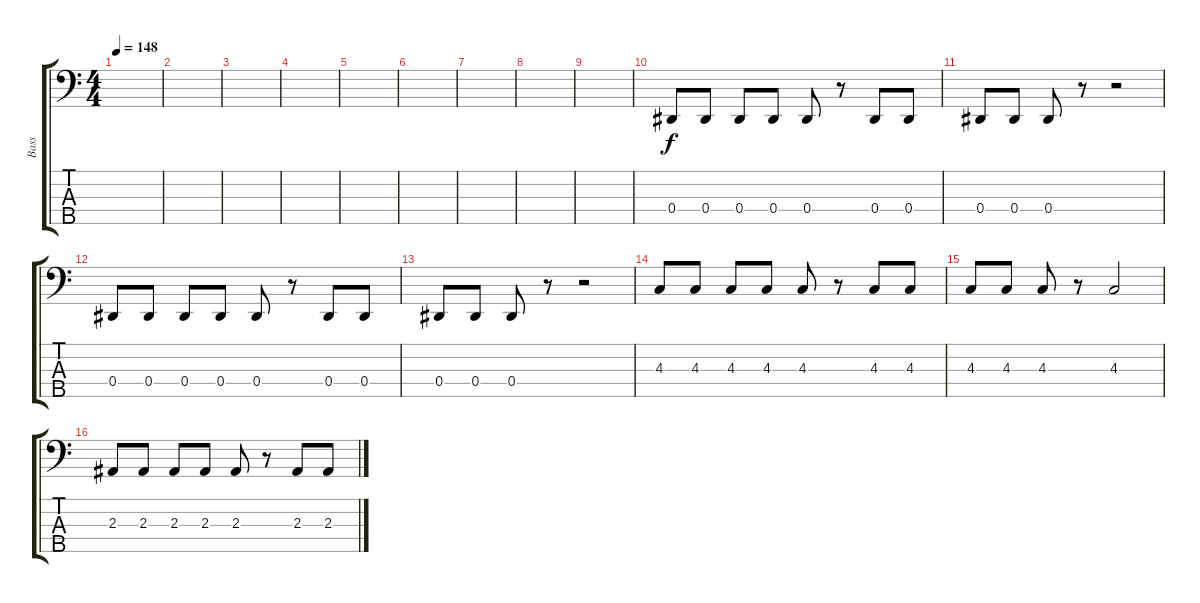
\track ("Bass" "Bass") {instrument electricbassfinger}
\staff {score tabs}
\tuning (Gb2 Db2 Ab1 Eb1 Bb0) {hide}
\ts (4 4)
\tempo 148
\clef f4
\ks c
|
|
|
|
|
|
|
|
|
0.4.8 0.4.8 0.4.8 0.4.8 0.4.8 r.8 0.4.8 0.4.8 |
0.4.8 0.4.8 0.4.8 r.8 r.2 |
0.4.8 0.4.8 0.4.8 0.4.8 0.4.8 r.8 0.4.8 0.4.8 |
0.4.8 0.4.8 0.4.8 r.8 r.2 |
4.3.8 4.3.8 4.3.8 4.3.8 4.3.8 r.8 4.3.8 4.3.8 |
4.3.8 4.3.8 4.3.8 r.8 4.3.2 |
2.3.8 2.3.8 2.3.8 2.3.8 2.3.8 r.8 2.3.8 2.3.8
